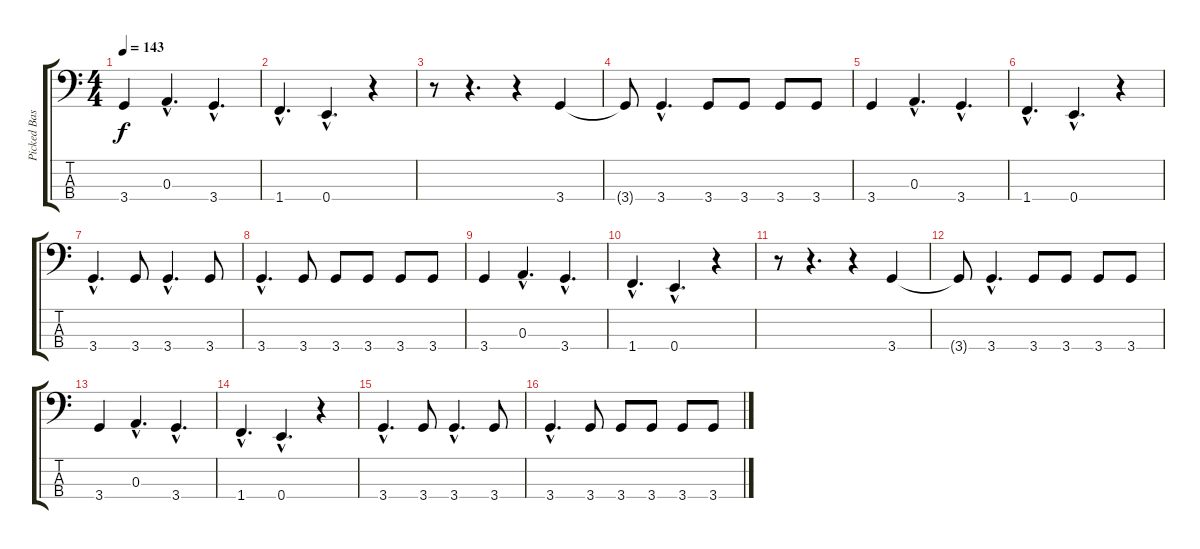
\track ("Picked Bass" "Picked Bas") {instrument electricbasspick}
\staff {score tabs}
\tuning (G2 D2 A1 E1) {hide}
\ts (4 4)
\tempo 143
\clef f4
\ks c
3.4.4{dy f} 0.3{hac}.4{d} 3.4{hac}.4{d} |
1.4{hac}.4{d} 0.4{hac}.4{d} r.4 |
r.8 r.4{d} r.4 3.4.4 |
3.4{t}.8 3.4{hac}.4{d} 3.4.8 3.4.8 3.4.8 3.4.8 |
3.4.4 0.3{hac}.4{d} 3.4{hac}.4{d} |
1.4{hac}.4{d} 0.4{hac}.4{d} r.4 |
3.4{hac}.4{d} 3.4.8 3.4{hac}.4{d} 3.4.8 |
3.4{hac}.4{d} 3.4.8 3.4.8 3.4.8 3.4.8 3.4.8 |
3.4.4 0.3{hac}.4{d} 3.4{hac}.4{d} |
1.4{hac}.4{d} 0.4{hac}.4{d} r.4 |
r.8 r.4{d} r.4 3.4.4 |
3.4{t}.8 3.4{hac}.4{d} 3.4.8 3.4.8 3.4.8 3.4.8 |
3.4.4 0.3{hac}.4{d} 3.4{hac}.4{d} |
1.4{hac}.4{d} 0.4{hac}.4{d} r.4 |
3.4{hac}.4{d} 3.4.8 3.4{hac}.4{d} 3.4.8 |
3.4{hac}.4{d} 3.4.8 3.4.8 3.4.8 3.4.8 3.4.8
